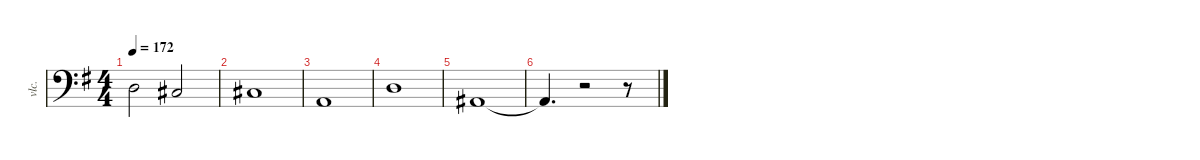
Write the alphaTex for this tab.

\defaultSystemsLayout 4
\hideDynamics
\bracketExtendMode nobrackets
\otherSystemsTrackNameOrientation horizontal
\track ("Cello" "vlc.") {instrument cello}
\staff {score}
\tuning (A3 D3 G2 C2)
\ts (4 4)
\tempo 172
\clef f4
\ks eminor
0.2{acc forcenatural}.2{dy fff beam Down} 6.3{acc #}.2{beam Up} |
6.3{acc #}.1{beam Up} |
2.3{acc forcenatural}.1{beam Up} |
14.4{acc forcenatural}.1{beam Down} |
10.4{acc #}.1{beam Up} |
10.4{t acc #}.4{d beam Up} r.2{beam Up} r.8{beam Up}
